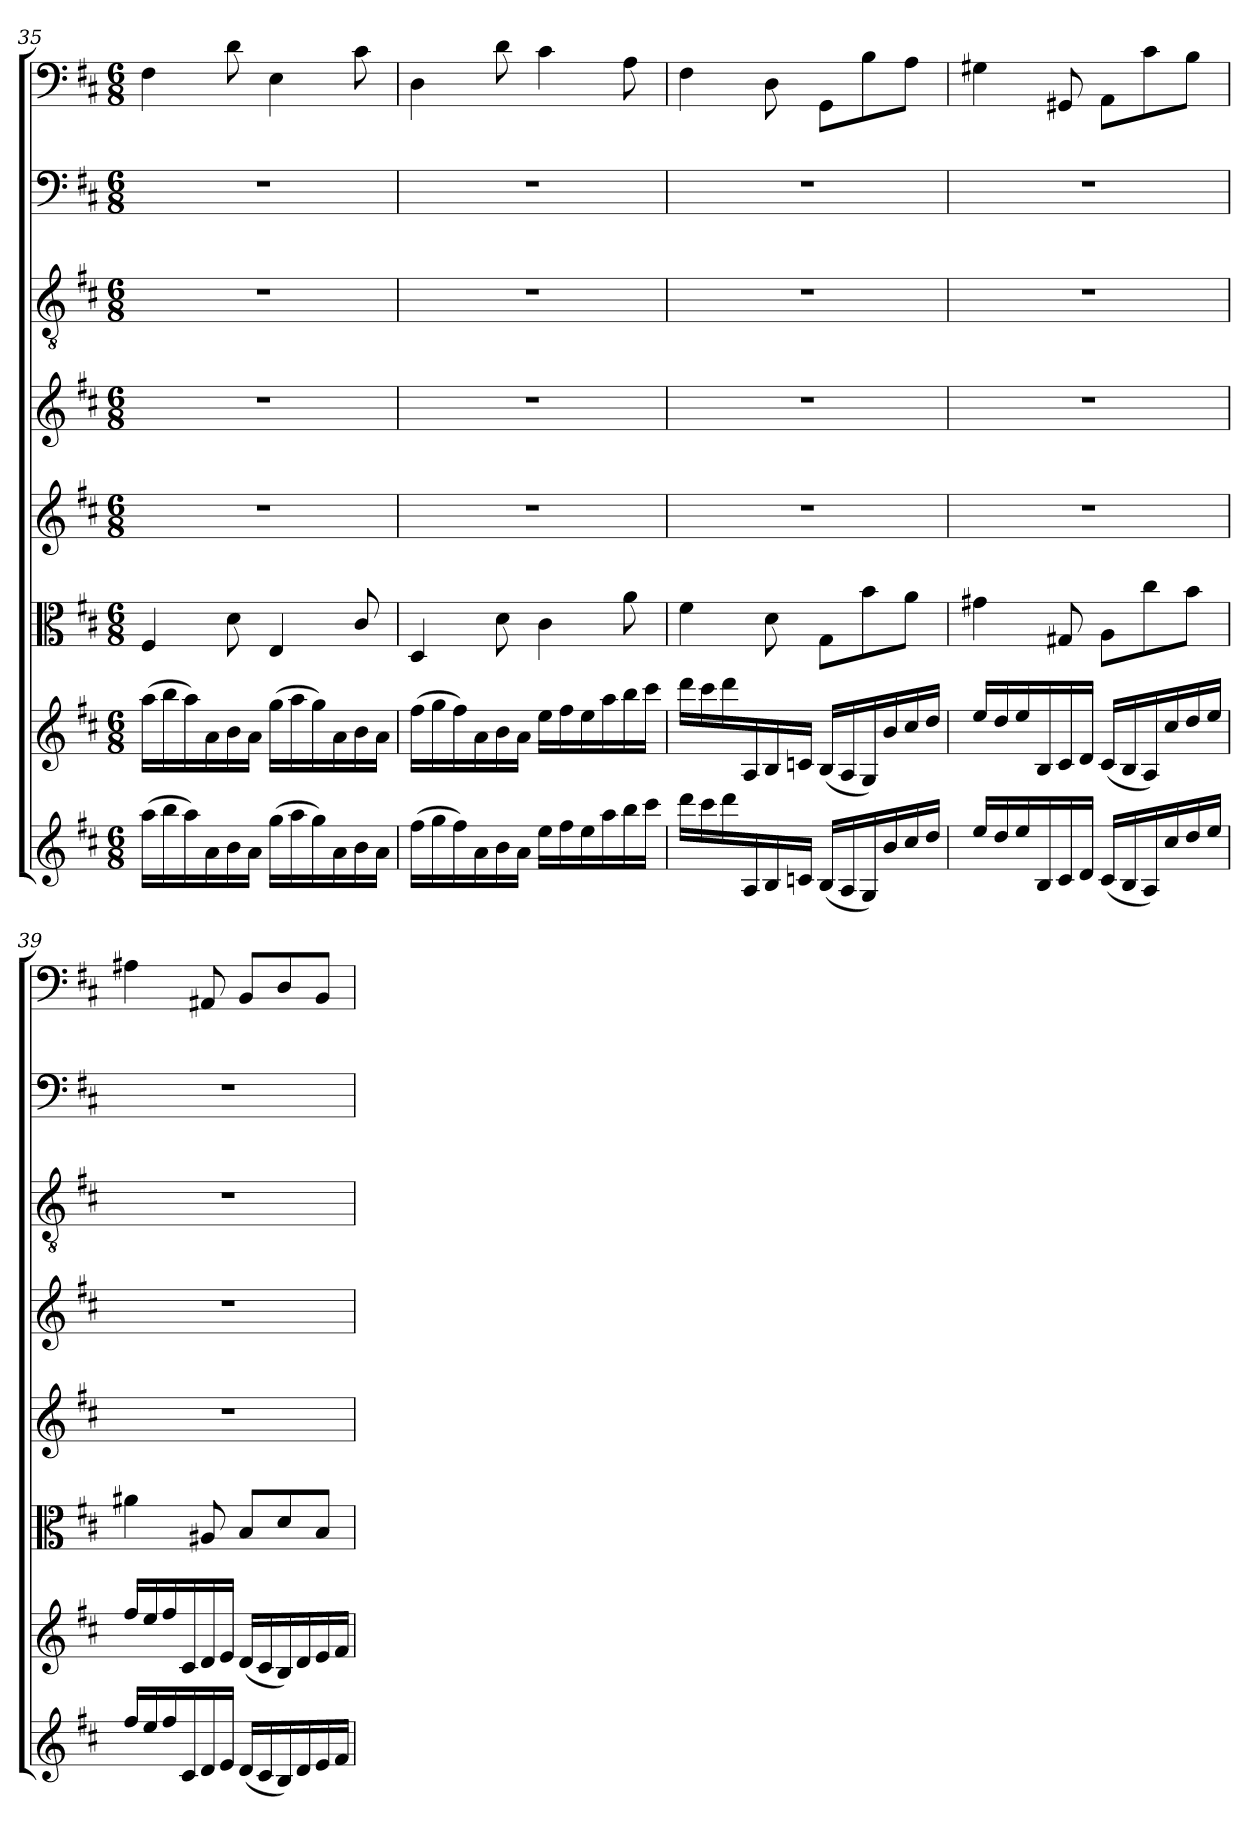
**kern	**kern	**kern	**kern	**kern	**kern	**kern	**kern
*part8	*part7	*part6	*part5	*part4	*part3	*part2	*part1
*staff8	*staff7	*staff6	*staff5	*staff4	*staff3	*staff2	*staff1
*clefG2	*clefG2	*clefC3	*clefG2	*clefG2	*clefGv2	*clefF4	*clefF4
*k[f#c#]	*k[f#c#]	*k[f#c#]	*k[f#c#]	*k[f#c#]	*k[f#c#]	*k[f#c#]	*k[f#c#]
*D:	*D:	*D:	*D:	*D:	*D:	*D:	*D:
*M6/8	*M6/8	*M6/8	*M6/8	*M6/8	*M6/8	*M6/8	*M6/8
=35	=35	=35	=35	=35	=35	=35	=35
(16aa\LL	(16aa\LL	4F#/	2.r	2.r	2.r	2.r	4F#\
16bb\	16bb\	.	.	.	.	.	.
16aa\)	16aa\)	.	.	.	.	.	.
16a\	16a\	.	.	.	.	.	.
16b\	16b\	8d\	.	.	.	.	8d\
16a\JJ	16a\JJ	.	.	.	.	.	.
(16gg\LL	(16gg\LL	4E/	.	.	.	.	4E\
16aa\	16aa\	.	.	.	.	.	.
16gg\)	16gg\)	.	.	.	.	.	.
16a\	16a\	.	.	.	.	.	.
16b\	16b\	8c#/	.	.	.	.	8c#\
16a\JJ	16a\JJ	.	.	.	.	.	.
=36	=36	=36	=36	=36	=36	=36	=36
(16ff#\LL	(16ff#\LL	4D/	2.r	2.r	2.r	2.r	4D\
16gg\	16gg\	.	.	.	.	.	.
16ff#\)	16ff#\)	.	.	.	.	.	.
16a\	16a\	.	.	.	.	.	.
16b\	16b\	8d\	.	.	.	.	8d\
16a\JJ	16a\JJ	.	.	.	.	.	.
16ee\LL	16ee\LL	4c#\	.	.	.	.	4c#\
16ff#\	16ff#\	.	.	.	.	.	.
16ee\	16ee\	.	.	.	.	.	.
16aa\	16aa\	.	.	.	.	.	.
16bb\	16bb\	8a\	.	.	.	.	8A\
16ccc#\JJ	16ccc#\JJ	.	.	.	.	.	.
=37	=37	=37	=37	=37	=37	=37	=37
16ddd\LL	16ddd\LL	4f#\	2.r	2.r	2.r	2.r	4F#\
16ccc#\	16ccc#\	.	.	.	.	.	.
16ddd\	16ddd\	.	.	.	.	.	.
16A/	16A/	.	.	.	.	.	.
16B/	16B/	8d\	.	.	.	.	8D\
16cn/JJ	16cn/JJ	.	.	.	.	.	.
(16B/LL	(16B/LL	8G/L	.	.	.	.	8GG\L
16A/	16A/	.	.	.	.	.	.
16G/)	16G/)	8b\	.	.	.	.	8B\
16b\	16b\	.	.	.	.	.	.
16cc#\	16cc#\	8a\J	.	.	.	.	8A\J
16dd\JJ	16dd\JJ	.	.	.	.	.	.
=38	=38	=38	=38	=38	=38	=38	=38
16ee\LL	16ee\LL	4g#X\	2.r	2.r	2.r	2.r	4G#X\
16dd\	16dd\	.	.	.	.	.	.
16ee\	16ee\	.	.	.	.	.	.
16B/	16B/	.	.	.	.	.	.
16c#/	16c#/	8G#X/	.	.	.	.	8GG#X/
16d/JJ	16d/JJ	.	.	.	.	.	.
(16c#/LL	(16c#/LL	8A/L	.	.	.	.	8AA/L
16B/	16B/	.	.	.	.	.	.
16A/)	16A/)	8cc#\	.	.	.	.	8c#\
16cc#\	16cc#\	.	.	.	.	.	.
16dd\	16dd\	8b\J	.	.	.	.	8B\J
16ee\JJ	16ee\JJ	.	.	.	.	.	.
=39	=39	=39	=39	=39	=39	=39	=39
16ff#\LL	16ff#\LL	4a#X\	2.r	2.r	2.r	2.r	4A#X\
16ee\	16ee\	.	.	.	.	.	.
16ff#\	16ff#\	.	.	.	.	.	.
16c#/	16c#/	.	.	.	.	.	.
16d/	16d/	8A#X/	.	.	.	.	8AA#X/
16e/JJ	16e/JJ	.	.	.	.	.	.
(16d/LL	(16d/LL	8B/L	.	.	.	.	8BB/L
16c#/	16c#/	.	.	.	.	.	.
16B/)	16B/)	8d/	.	.	.	.	8D/
16d/	16d/	.	.	.	.	.	.
16e/	16e/	8B/J	.	.	.	.	8BB/J
16f#/JJ	16f#/JJ	.	.	.	.	.	.
=	=	=	=	=	=	=	=
*-	*-	*-	*-	*-	*-	*-	*-
